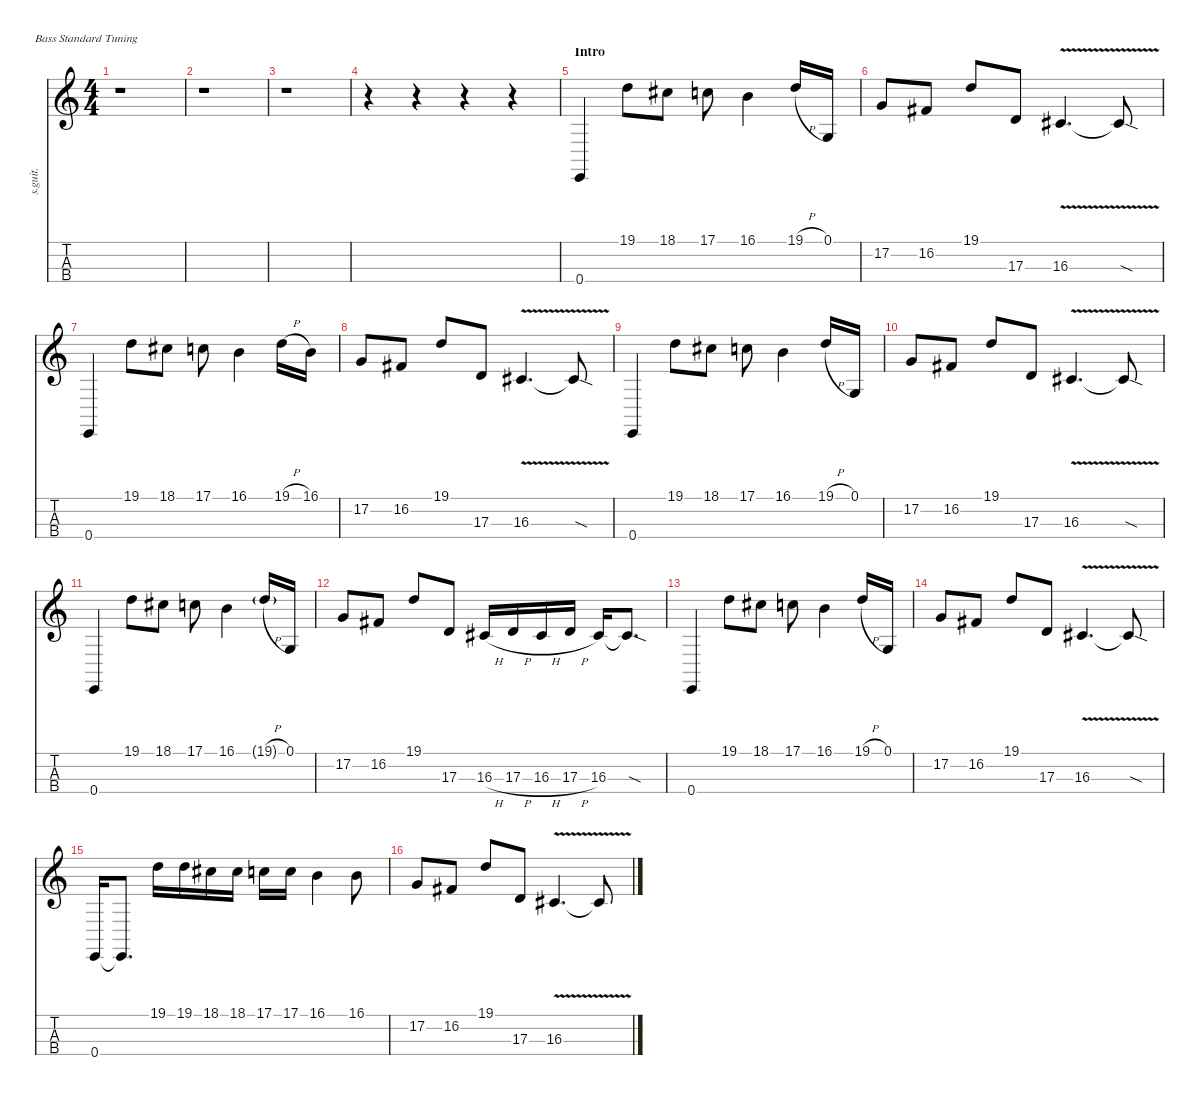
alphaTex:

\defaultSystemsLayout 4
\hideDynamics
\bracketExtendMode nobrackets
\track ("Cliff Burton (Distorted Bass)" "s.guit.") {instrument distortionguitar}
\staff {score tabs}
\tuning (G2 D2 A1 E1)
\ts (4 4)
\beaming (8 2 2 2 2)
\tempo (118 hide)
\clef g2
\ks c
r.1{dy f instrument distortionguitar} |
r.1 |
r.1 |
r.4 r.4 r.4 r.4 |
\section ("" "Intro")
0.4.4{lyrics (0 "") lyrics (1 "") lyrics (2 "") lyrics (3 "") lyrics (4 "")} 19.1.8{lyrics (0 "") lyrics (1 "") lyrics (2 "") lyrics (3 "") lyrics (4 "")} 18.1{acc #}.8{lyrics (0 "") lyrics (1 "") lyrics (2 "") lyrics (3 "") lyrics (4 "")} 17.1.8{lyrics (0 "") lyrics (1 "") lyrics (2 "") lyrics (3 "") lyrics (4 "")} 16.1.4{lyrics (0 "") lyrics (1 "") lyrics (2 "") lyrics (3 "") lyrics (4 "")} 19.1{h}.16{lyrics (0 "") lyrics (1 "") lyrics (2 "") lyrics (3 "") lyrics (4 "")} 0.1.16{lyrics (0 "") lyrics (1 "") lyrics (2 "") lyrics (3 "") lyrics (4 "")} |
17.2.8{lyrics (0 "") lyrics (1 "") lyrics (2 "") lyrics (3 "") lyrics (4 "")} 16.2{acc #}.8{lyrics (0 "") lyrics (1 "") lyrics (2 "") lyrics (3 "") lyrics (4 "")} 19.1.8{lyrics (0 "") lyrics (1 "") lyrics (2 "") lyrics (3 "") lyrics (4 "")} 17.3.8{lyrics (0 "") lyrics (1 "") lyrics (2 "") lyrics (3 "") lyrics (4 "")} 16.3{v acc #}.4{d lyrics (0 "") lyrics (1 "") lyrics (2 "") lyrics (3 "") lyrics (4 "")} 16.3{v sod t acc #}.8{lyrics (0 "") lyrics (1 "") lyrics (2 "") lyrics (3 "") lyrics (4 "")} |
0.4.4{lyrics (0 "") lyrics (1 "") lyrics (2 "") lyrics (3 "") lyrics (4 "")} 19.1.8{lyrics (0 "") lyrics (1 "") lyrics (2 "") lyrics (3 "") lyrics (4 "")} 18.1{acc #}.8{lyrics (0 "") lyrics (1 "") lyrics (2 "") lyrics (3 "") lyrics (4 "")} 17.1.8{lyrics (0 "") lyrics (1 "") lyrics (2 "") lyrics (3 "") lyrics (4 "")} 16.1.4{lyrics (0 "") lyrics (1 "") lyrics (2 "") lyrics (3 "") lyrics (4 "")} 19.1{h}.16{lyrics (0 "") lyrics (1 "") lyrics (2 "") lyrics (3 "") lyrics (4 "")} 16.1.16{lyrics (0 "") lyrics (1 "") lyrics (2 "") lyrics (3 "") lyrics (4 "")} |
17.2.8{lyrics (0 "") lyrics (1 "") lyrics (2 "") lyrics (3 "") lyrics (4 "")} 16.2{acc #}.8{lyrics (0 "") lyrics (1 "") lyrics (2 "") lyrics (3 "") lyrics (4 "")} 19.1.8{lyrics (0 "") lyrics (1 "") lyrics (2 "") lyrics (3 "") lyrics (4 "")} 17.3.8{lyrics (0 "") lyrics (1 "") lyrics (2 "") lyrics (3 "") lyrics (4 "")} 16.3{v acc #}.4{d lyrics (0 "") lyrics (1 "") lyrics (2 "") lyrics (3 "") lyrics (4 "")} 16.3{v sod t acc #}.8{lyrics (0 "") lyrics (1 "") lyrics (2 "") lyrics (3 "") lyrics (4 "")} |
0.4.4{lyrics (0 "") lyrics (1 "") lyrics (2 "") lyrics (3 "") lyrics (4 "")} 19.1.8{lyrics (0 "") lyrics (1 "") lyrics (2 "") lyrics (3 "") lyrics (4 "")} 18.1{acc #}.8{lyrics (0 "") lyrics (1 "") lyrics (2 "") lyrics (3 "") lyrics (4 "")} 17.1.8{lyrics (0 "") lyrics (1 "") lyrics (2 "") lyrics (3 "") lyrics (4 "")} 16.1.4{lyrics (0 "") lyrics (1 "") lyrics (2 "") lyrics (3 "") lyrics (4 "")} 19.1{h}.16{lyrics (0 "") lyrics (1 "") lyrics (2 "") lyrics (3 "") lyrics (4 "")} 0.1.16{lyrics (0 "") lyrics (1 "") lyrics (2 "") lyrics (3 "") lyrics (4 "")} |
17.2.8{lyrics (0 "") lyrics (1 "") lyrics (2 "") lyrics (3 "") lyrics (4 "")} 16.2{acc #}.8{lyrics (0 "") lyrics (1 "") lyrics (2 "") lyrics (3 "") lyrics (4 "")} 19.1.8{lyrics (0 "") lyrics (1 "") lyrics (2 "") lyrics (3 "") lyrics (4 "")} 17.3.8{lyrics (0 "") lyrics (1 "") lyrics (2 "") lyrics (3 "") lyrics (4 "")} 16.3{v acc #}.4{d lyrics (0 "") lyrics (1 "") lyrics (2 "") lyrics (3 "") lyrics (4 "")} 16.3{v sod t acc #}.8{lyrics (0 "") lyrics (1 "") lyrics (2 "") lyrics (3 "") lyrics (4 "")} |
0.4.4{lyrics (0 "") lyrics (1 "") lyrics (2 "") lyrics (3 "") lyrics (4 "")} 19.1.8{lyrics (0 "") lyrics (1 "") lyrics (2 "") lyrics (3 "") lyrics (4 "")} 18.1{acc #}.8{lyrics (0 "") lyrics (1 "") lyrics (2 "") lyrics (3 "") lyrics (4 "")} 17.1.8{lyrics (0 "") lyrics (1 "") lyrics (2 "") lyrics (3 "") lyrics (4 "")} 16.1.4{lyrics (0 "") lyrics (1 "") lyrics (2 "") lyrics (3 "") lyrics (4 "")} 19.1{h g}.16{lyrics (0 "") lyrics (1 "") lyrics (2 "") lyrics (3 "") lyrics (4 "") dy ff} 0.1.16{lyrics (0 "") lyrics (1 "") lyrics (2 "") lyrics (3 "") lyrics (4 "") dy mf} |
17.2.8{lyrics (0 "") lyrics (1 "") lyrics (2 "") lyrics (3 "") lyrics (4 "") dy f} 16.2{acc #}.8{lyrics (0 "") lyrics (1 "") lyrics (2 "") lyrics (3 "") lyrics (4 "")} 19.1.8{lyrics (0 "") lyrics (1 "") lyrics (2 "") lyrics (3 "") lyrics (4 "")} 17.3.8{lyrics (0 "") lyrics (1 "") lyrics (2 "") lyrics (3 "") lyrics (4 "")} 16.3{h acc #}.16{lyrics (0 "") lyrics (1 "") lyrics (2 "") lyrics (3 "") lyrics (4 "")} 17.3{h}.16{lyrics (0 "") lyrics (1 "") lyrics (2 "") lyrics (3 "") lyrics (4 "")} 16.3{h acc #}.16{lyrics (0 "") lyrics (1 "") lyrics (2 "") lyrics (3 "") lyrics (4 "")} 17.3{h}.16{lyrics (0 "") lyrics (1 "") lyrics (2 "") lyrics (3 "") lyrics (4 "")} 16.3{acc #}.16{lyrics (0 "") lyrics (1 "") lyrics (2 "") lyrics (3 "") lyrics (4 "")} 16.3{sod t acc #}.8{d lyrics (0 "") lyrics (1 "") lyrics (2 "") lyrics (3 "") lyrics (4 "")} |
0.4.4{lyrics (0 "") lyrics (1 "") lyrics (2 "") lyrics (3 "") lyrics (4 "")} 19.1.8{lyrics (0 "") lyrics (1 "") lyrics (2 "") lyrics (3 "") lyrics (4 "")} 18.1{acc #}.8{lyrics (0 "") lyrics (1 "") lyrics (2 "") lyrics (3 "") lyrics (4 "")} 17.1.8{lyrics (0 "") lyrics (1 "") lyrics (2 "") lyrics (3 "") lyrics (4 "")} 16.1.4{lyrics (0 "") lyrics (1 "") lyrics (2 "") lyrics (3 "") lyrics (4 "")} 19.1{h}.16{lyrics (0 "") lyrics (1 "") lyrics (2 "") lyrics (3 "") lyrics (4 "")} 0.1.16{lyrics (0 "") lyrics (1 "") lyrics (2 "") lyrics (3 "") lyrics (4 "") dy mf} |
17.2.8{lyrics (0 "") lyrics (1 "") lyrics (2 "") lyrics (3 "") lyrics (4 "") dy f} 16.2{acc #}.8{lyrics (0 "") lyrics (1 "") lyrics (2 "") lyrics (3 "") lyrics (4 "")} 19.1.8{lyrics (0 "") lyrics (1 "") lyrics (2 "") lyrics (3 "") lyrics (4 "")} 17.3.8{lyrics (0 "") lyrics (1 "") lyrics (2 "") lyrics (3 "") lyrics (4 "")} 16.3{v acc #}.4{d lyrics (0 "") lyrics (1 "") lyrics (2 "") lyrics (3 "") lyrics (4 "")} 16.3{v sod t acc #}.8{lyrics (0 "") lyrics (1 "") lyrics (2 "") lyrics (3 "") lyrics (4 "")} |
0.4.16{lyrics (0 "") lyrics (1 "") lyrics (2 "") lyrics (3 "") lyrics (4 "")} 0.4{t}.8{d lyrics (0 "") lyrics (1 "") lyrics (2 "") lyrics (3 "") lyrics (4 "")} 19.1.16{lyrics (0 "") lyrics (1 "") lyrics (2 "") lyrics (3 "") lyrics (4 "")} 19.1.16{lyrics (0 "") lyrics (1 "") lyrics (2 "") lyrics (3 "") lyrics (4 "")} 18.1{acc #}.16{lyrics (0 "") lyrics (1 "") lyrics (2 "") lyrics (3 "") lyrics (4 "")} 18.1{acc #}.16{lyrics (0 "") lyrics (1 "") lyrics (2 "") lyrics (3 "") lyrics (4 "")} 17.1.16{lyrics (0 "") lyrics (1 "") lyrics (2 "") lyrics (3 "") lyrics (4 "")} 17.1.16{lyrics (0 "") lyrics (1 "") lyrics (2 "") lyrics (3 "") lyrics (4 "")} 16.1.4{lyrics (0 "") lyrics (1 "") lyrics (2 "") lyrics (3 "") lyrics (4 "")} 16.1.8{lyrics (0 "") lyrics (1 "") lyrics (2 "") lyrics (3 "") lyrics (4 "")} |
17.2.8{lyrics (0 "") lyrics (1 "") lyrics (2 "") lyrics (3 "") lyrics (4 "")} 16.2{acc #}.8{lyrics (0 "") lyrics (1 "") lyrics (2 "") lyrics (3 "") lyrics (4 "")} 19.1.8{lyrics (0 "") lyrics (1 "") lyrics (2 "") lyrics (3 "") lyrics (4 "")} 17.3.8{lyrics (0 "") lyrics (1 "") lyrics (2 "") lyrics (3 "") lyrics (4 "")} 16.3{v acc #}.4{d lyrics (0 "") lyrics (1 "") lyrics (2 "") lyrics (3 "") lyrics (4 "")} 16.3{v t acc #}.8{lyrics (0 "") lyrics (1 "") lyrics (2 "") lyrics (3 "") lyrics (4 "")}
